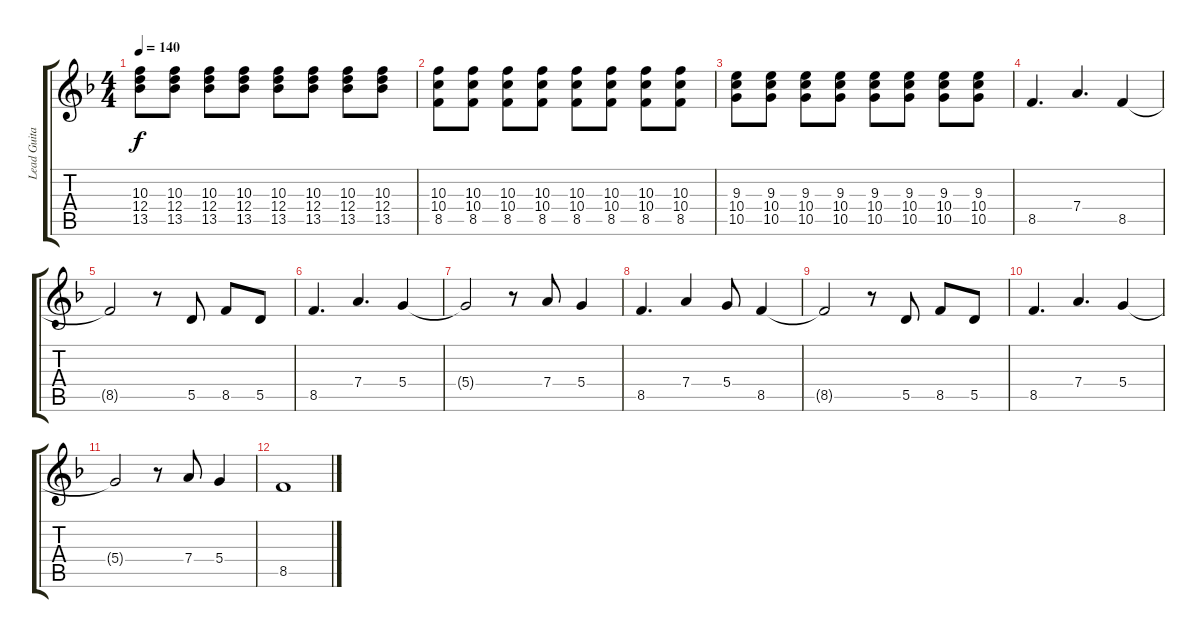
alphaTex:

\track ("Lead Guitar" "Lead Guita") {instrument distortionguitar}
\staff {score tabs}
\tuning (E4 B3 G3 D3 A2 E2) {hide}
\ts (4 4)
\tempo 140
\clef g2
\ks f
(10.3 12.4 13.5).8{dy f} (10.3 12.4 13.5).8 (10.3 12.4 13.5).8 (10.3 12.4 13.5).8 (10.3 12.4 13.5).8 (10.3 12.4 13.5).8 (10.3 12.4 13.5).8 (10.3 12.4 13.5).8 |
(10.3 10.4 8.5).8 (10.3 10.4 8.5).8 (10.3 10.4 8.5).8 (10.3 10.4 8.5).8 (10.3 10.4 8.5).8 (10.3 10.4 8.5).8 (10.3 10.4 8.5).8 (10.3 10.4 8.5).8 |
(9.3 10.4 10.5).8 (9.3 10.4 10.5).8 (9.3 10.4 10.5).8 (9.3 10.4 10.5).8 (9.3 10.4 10.5).8 (9.3 10.4 10.5).8 (9.3 10.4 10.5).8 (9.3 10.4 10.5).8 |
8.5.4{d} 7.4.4{d} 8.5.4 |
8.5{t}.2 r.8 5.5.8 8.5.8 5.5.8 |
8.5.4{d} 7.4.4{d} 5.4.4 |
5.4{t}.2 r.8 7.4.8 5.4.4 |
8.5.4{d} 7.4.4 5.4.8 8.5.4 |
8.5{t}.2 r.8 5.5.8 8.5.8 5.5.8 |
8.5.4{d} 7.4.4{d} 5.4.4 |
5.4{t}.2 r.8 7.4.8 5.4.4 |
8.5.1
